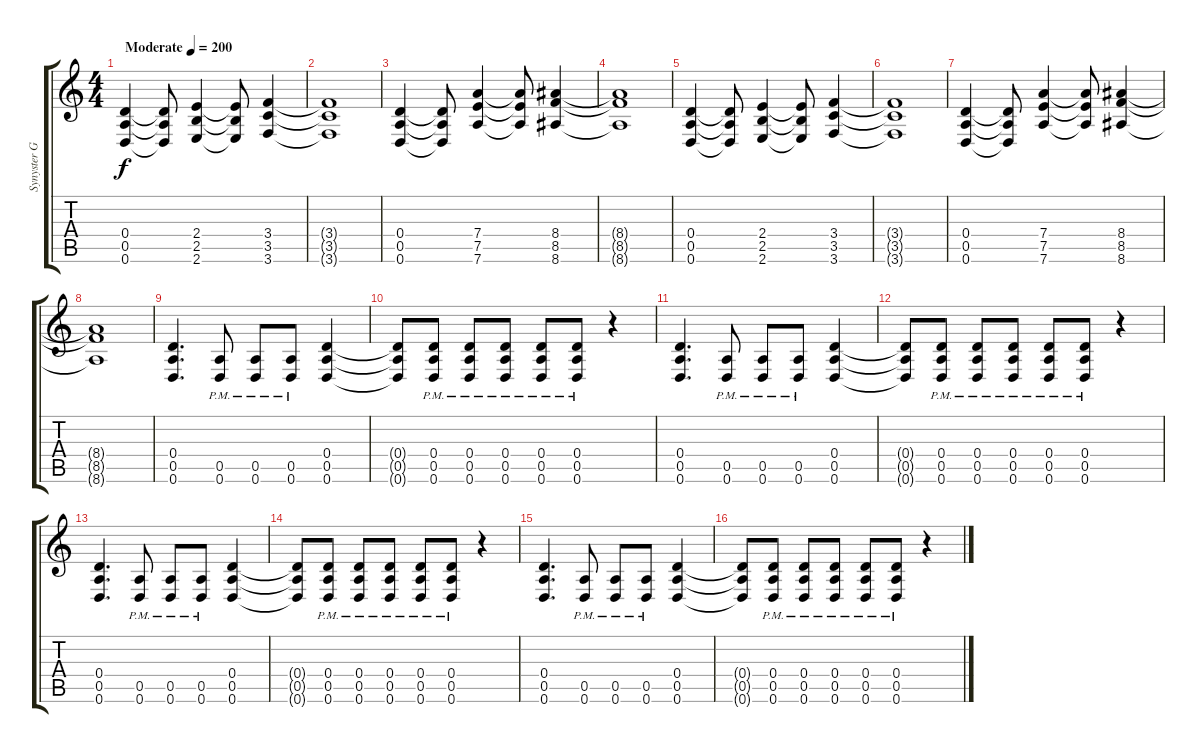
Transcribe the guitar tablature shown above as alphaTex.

\track ("Synyster Gates" "Synyster G") {instrument distortionguitar}
\staff {score tabs}
\tuning (E4 B3 G3 D3 A2 D2) {hide}
\ts (4 4)
\tempo (200 "Moderate")
\clef g2
\ks c
(0.4 0.5 0.6).4{dy f instrument distortionguitar} (0.4{t} 0.5{t} 0.6{t}).8 (2.4 2.5 2.6).4 (2.4{t} 2.5{t} 2.6{t}).8 (3.4 3.5 3.6).4 |
(3.4{t} 3.5{t} 3.6{t}).1 |
(0.4 0.5 0.6).4 (0.4{t} 0.5{t} 0.6{t}).8 (7.4 7.5 7.6).4 (7.4{t} 7.5{t} 7.6{t}).8 (8.4 8.5 8.6).4 |
(8.4{t} 8.5{t} 8.6{t}).1 |
(0.4 0.5 0.6).4 (0.4{t} 0.5{t} 0.6{t}).8 (2.4 2.5 2.6).4 (2.4{t} 2.5{t} 2.6{t}).8 (3.4 3.5 3.6).4 |
(3.4{t} 3.5{t} 3.6{t}).1 |
(0.4 0.5 0.6).4 (0.4{t} 0.5{t} 0.6{t}).8 (7.4 7.5 7.6).4 (7.4{t} 7.5{t} 7.6{t}).8 (8.4 8.5 8.6).4 |
(8.4{t} 8.5{t} 8.6{t}).1 |
(0.4 0.5 0.6).4{d} (0.5{pm} 0.6{pm}).8 (0.5{pm} 0.6{pm}).8 (0.5{pm} 0.6{pm}).8 (0.4 0.5 0.6).4 |
(0.4{t} 0.5{t} 0.6{t}).8 (0.4{pm} 0.5{pm} 0.6{pm}).8 (0.4{pm} 0.5{pm} 0.6{pm}).8 (0.4{pm} 0.5{pm} 0.6{pm}).8 (0.4{pm} 0.5{pm} 0.6{pm}).8 (0.4{pm} 0.5{pm} 0.6{pm}).8 r.4 |
(0.4 0.5 0.6).4{d} (0.5{pm} 0.6{pm}).8 (0.5{pm} 0.6{pm}).8 (0.5{pm} 0.6{pm}).8 (0.4 0.5 0.6).4 |
(0.4{t} 0.5{t} 0.6{t}).8 (0.4{pm} 0.5{pm} 0.6{pm}).8 (0.4{pm} 0.5{pm} 0.6{pm}).8 (0.4{pm} 0.5{pm} 0.6{pm}).8 (0.4{pm} 0.5{pm} 0.6{pm}).8 (0.4{pm} 0.5{pm} 0.6{pm}).8 r.4 |
(0.4 0.5 0.6).4{d} (0.5{pm} 0.6{pm}).8 (0.5{pm} 0.6{pm}).8 (0.5{pm} 0.6{pm}).8 (0.4 0.5 0.6).4 |
(0.4{t} 0.5{t} 0.6{t}).8 (0.4{pm} 0.5{pm} 0.6{pm}).8 (0.4{pm} 0.5{pm} 0.6{pm}).8 (0.4{pm} 0.5{pm} 0.6{pm}).8 (0.4{pm} 0.5{pm} 0.6{pm}).8 (0.4{pm} 0.5{pm} 0.6{pm}).8 r.4 |
(0.4 0.5 0.6).4{d} (0.5{pm} 0.6{pm}).8 (0.5{pm} 0.6{pm}).8 (0.5{pm} 0.6{pm}).8 (0.4 0.5 0.6).4 |
(0.4{t} 0.5{t} 0.6{t}).8 (0.4{pm} 0.5{pm} 0.6{pm}).8 (0.4{pm} 0.5{pm} 0.6{pm}).8 (0.4{pm} 0.5{pm} 0.6{pm}).8 (0.4{pm} 0.5{pm} 0.6{pm}).8 (0.4{pm} 0.5{pm} 0.6{pm}).8 r.4
